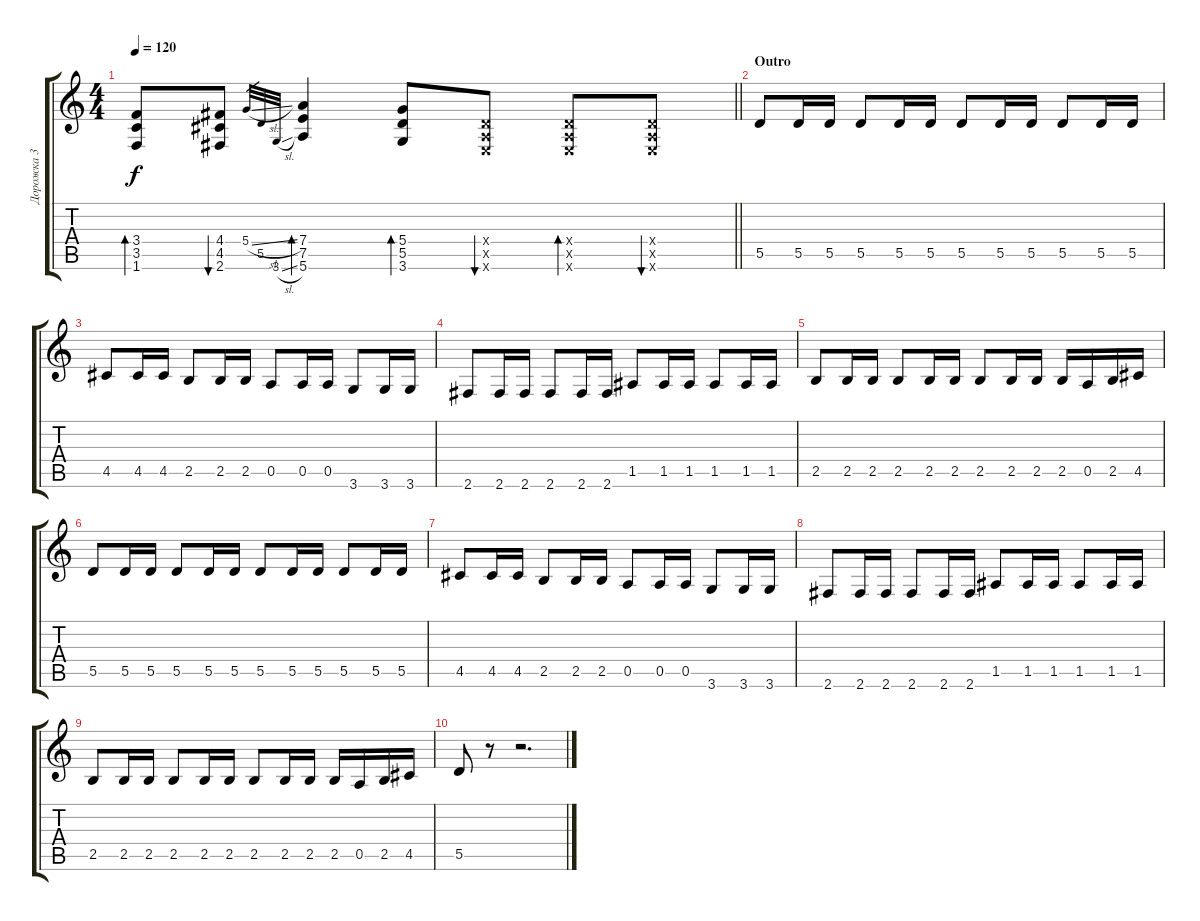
\track ("Дорожка 3" "Дорожка 3") {instrument acousticguitarsteel}
\staff {score tabs}
\tuning (E4 B3 G3 D3 A2 E2) {hide}
\ts (4 4)
\tempo 120
\clef g2
\barLineRight lightlight
\ks c
(3.4 3.5 1.6).8{bd 60 dy f} (4.4 4.5 2.6).8{bu 60} 5.4{sl}.32{gr} 5.5.32{gr} 3.6{sl}.32{gr} (7.4 7.5 5.6).4{bd 60} (5.4 5.5 3.6).8{bd 60} (0.4{x} 0.5{x} 0.6{x}).8{bu 60} (0.4{x} 0.5{x} 0.6{x}).8{bd 60} (0.4{x} 0.5{x} 0.6{x}).8{bu 60} |
\section ("" "Outro")
5.5.8 5.5.16 5.5.16 5.5.8 5.5.16 5.5.16 5.5.8 5.5.16 5.5.16 5.5.8 5.5.16 5.5.16 |
4.5.8 4.5.16 4.5.16 2.5.8 2.5.16 2.5.16 0.5.8 0.5.16 0.5.16 3.6.8 3.6.16 3.6.16 |
2.6.8 2.6.16 2.6.16 2.6.8 2.6.16 2.6.16 1.5.8 1.5.16 1.5.16 1.5.8 1.5.16 1.5.16 |
2.5.8 2.5.16 2.5.16 2.5.8 2.5.16 2.5.16 2.5.8 2.5.16 2.5.16 2.5.16 0.5.16 2.5.16 4.5.16 |
5.5.8 5.5.16 5.5.16 5.5.8 5.5.16 5.5.16 5.5.8 5.5.16 5.5.16 5.5.8 5.5.16 5.5.16 |
4.5.8 4.5.16 4.5.16 2.5.8 2.5.16 2.5.16 0.5.8 0.5.16 0.5.16 3.6.8 3.6.16 3.6.16 |
2.6.8 2.6.16 2.6.16 2.6.8 2.6.16 2.6.16 1.5.8 1.5.16 1.5.16 1.5.8 1.5.16 1.5.16 |
2.5.8 2.5.16 2.5.16 2.5.8 2.5.16 2.5.16 2.5.8 2.5.16 2.5.16 2.5.16 0.5.16 2.5.16 4.5.16 |
5.5.8 r.8 r.2{d}
